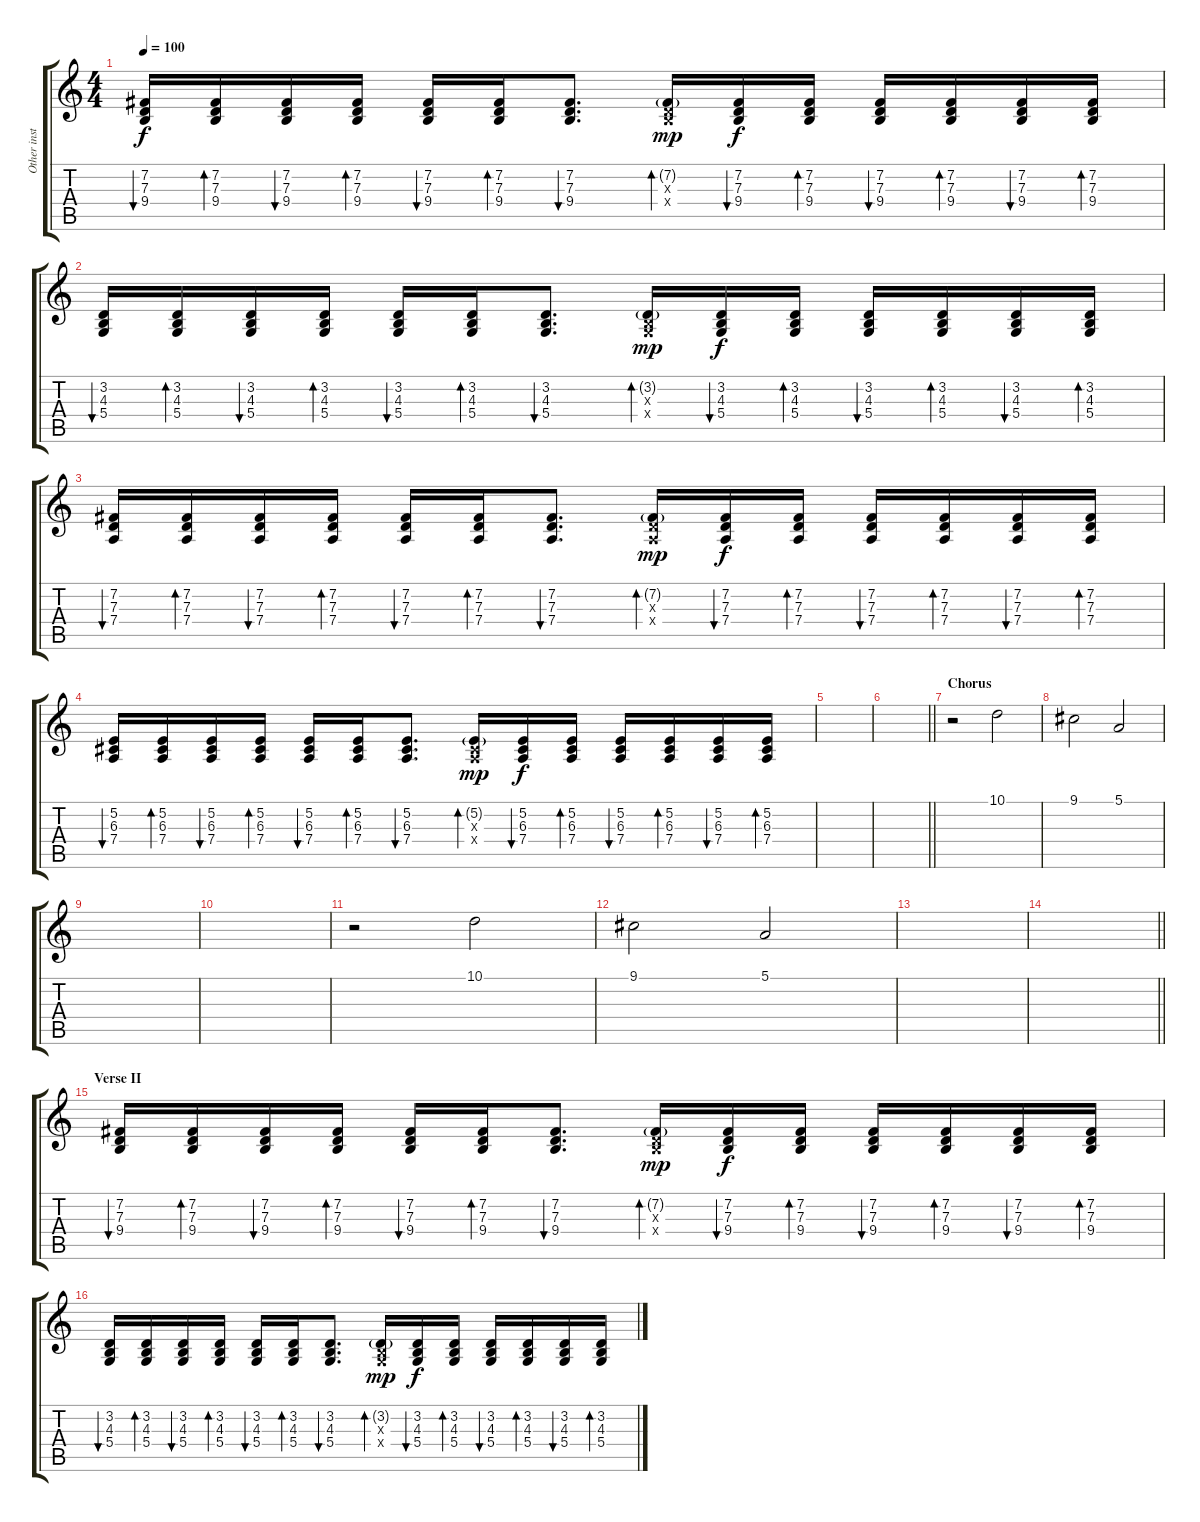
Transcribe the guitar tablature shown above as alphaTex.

\track ("Other instruments" "Other inst") {instrument bagpipe}
\staff {score tabs}
\tuning (E4 B3 G3 D3 A2 E2) {hide}
\ts (4 4)
\tempo 100
\clef g2
\ks c
(7.2 7.3 9.4).16{bu 30 dy f} (7.2 7.3 9.4).16{bd 30} (7.2 7.3 9.4).16{bu 30} (7.2 7.3 9.4).16{bd 30} (7.2 7.3 9.4).16{bu 30} (7.2 7.3 9.4).16{bd 30} (7.2 7.3 9.4).8{d bu 30} (7.2{g} 7.3{x} 9.4{x}).16{bd 30 dy mp} (7.2 7.3 9.4).16{bu 30 dy f} (7.2 7.3 9.4).16{bd 30} (7.2 7.3 9.4).16{bu 30} (7.2 7.3 9.4).16{bd 30} (7.2 7.3 9.4).16{bu 30} (7.2 7.3 9.4).16{bd 30} |
(3.2 4.3 5.4).16{bu 30} (3.2 4.3 5.4).16{bd 30} (3.2 4.3 5.4).16{bu 30} (3.2 4.3 5.4).16{bd 30} (3.2 4.3 5.4).16{bu 30} (3.2 4.3 5.4).16{bd 30} (3.2 4.3 5.4).8{d bu 30} (3.2{g} 4.3{x} 5.4{x}).16{bd 30 dy mp} (3.2 4.3 5.4).16{bu 30 dy f} (3.2 4.3 5.4).16{bd 30} (3.2 4.3 5.4).16{bu 30} (3.2 4.3 5.4).16{bd 30} (3.2 4.3 5.4).16{bu 30} (3.2 4.3 5.4).16{bd 30} |
(7.2 7.3 7.4).16{bu 30} (7.2 7.3 7.4).16{bd 30} (7.2 7.3 7.4).16{bu 30} (7.2 7.3 7.4).16{bd 30} (7.2 7.3 7.4).16{bu 30} (7.2 7.3 7.4).16{bd 30} (7.2 7.3 7.4).8{d bu 30} (7.2{g} 7.3{x} 7.4{x}).16{bd 30 dy mp} (7.2 7.3 7.4).16{bu 30 dy f} (7.2 7.3 7.4).16{bd 30} (7.2 7.3 7.4).16{bu 30} (7.2 7.3 7.4).16{bd 30} (7.2 7.3 7.4).16{bu 30} (7.2 7.3 7.4).16{bd 30} |
(5.2 6.3 7.4).16{bu 30} (5.2 6.3 7.4).16{bd 30} (5.2 6.3 7.4).16{bu 30} (5.2 6.3 7.4).16{bd 30} (5.2 6.3 7.4).16{bu 30} (5.2 6.3 7.4).16{bd 30} (5.2 6.3 7.4).8{d bu 30} (5.2{g} 6.3{x} 7.4{x}).16{bd 30 dy mp} (5.2 6.3 7.4).16{bu 30 dy f} (5.2 6.3 7.4).16{bd 30} (5.2 6.3 7.4).16{bu 30} (5.2 6.3 7.4).16{bd 30} (5.2 6.3 7.4).16{bu 30} (5.2 6.3 7.4).16{bd 30} |
|
\barLineRight lightlight
|
\section ("" "Chorus")
r.2{instrument bagpipe} 10.1.2 |
9.1.2 5.1.2 |
|
|
r.2 10.1.2 |
9.1.2 5.1.2 |
|
\barLineRight lightlight
|
\section ("" "Verse II")
(7.2 7.3 9.4).16{bu 30 instrument acousticguitarnylon} (7.2 7.3 9.4).16{bd 30} (7.2 7.3 9.4).16{bu 30} (7.2 7.3 9.4).16{bd 30} (7.2 7.3 9.4).16{bu 30} (7.2 7.3 9.4).16{bd 30} (7.2 7.3 9.4).8{d bu 30} (7.2{g} 7.3{x} 9.4{x}).16{bd 30 dy mp} (7.2 7.3 9.4).16{bu 30 dy f} (7.2 7.3 9.4).16{bd 30} (7.2 7.3 9.4).16{bu 30} (7.2 7.3 9.4).16{bd 30} (7.2 7.3 9.4).16{bu 30} (7.2 7.3 9.4).16{bd 30} |
(3.2 4.3 5.4).16{bu 30} (3.2 4.3 5.4).16{bd 30} (3.2 4.3 5.4).16{bu 30} (3.2 4.3 5.4).16{bd 30} (3.2 4.3 5.4).16{bu 30} (3.2 4.3 5.4).16{bd 30} (3.2 4.3 5.4).8{d bu 30} (3.2{g} 4.3{x} 5.4{x}).16{bd 30 dy mp} (3.2 4.3 5.4).16{bu 30 dy f} (3.2 4.3 5.4).16{bd 30} (3.2 4.3 5.4).16{bu 30} (3.2 4.3 5.4).16{bd 30} (3.2 4.3 5.4).16{bu 30} (3.2 4.3 5.4).16{bd 30}
